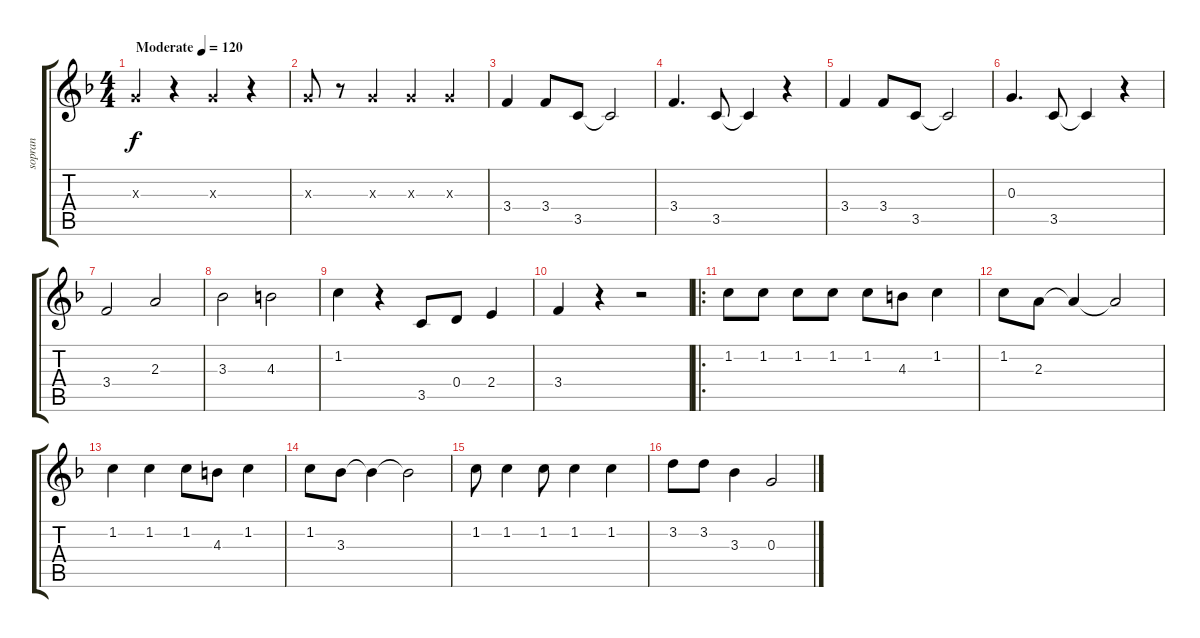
\track ("sopran" "sopran") {instrument acousticguitarsteel}
\staff {score tabs}
\tuning (E4 B3 G3 D3 A2 E2) {hide}
\ts (4 4)
\tempo (120 "Moderate")
\clef g2
\ks f
0.3{x}.4{dy f instrument acousticguitarsteel} r.4 0.3{x}.4 r.4 |
0.3{x}.8 r.8 0.3{x}.4 0.3{x}.4 0.3{x}.4 |
3.4.4 3.4.8 3.5.8 3.5{t}.2 |
3.4.4{d} 3.5.8 3.5{t}.4 r.4 |
3.4.4 3.4.8 3.5.8 3.5{t}.2 |
0.3.4{d} 3.5.8 3.5{t}.4 r.4 |
3.4.2 2.3.2 |
3.3.2 4.3.2 |
1.2.4 r.4 3.5.8 0.4.8 2.4.4 |
3.4.4 r.4 r.2 |
\ro
1.2.8 1.2.8 1.2.8 1.2.8 1.2.8 4.3.8 1.2.4 |
1.2.8 2.3.8 2.3{t}.4 2.3{t}.2 |
1.2.4 1.2.4 1.2.8 4.3.8 1.2.4 |
1.2.8 3.3.8 3.3{t}.4 3.3{t}.2 |
1.2.8 1.2.4 1.2.8 1.2.4 1.2.4 |
3.2.8 3.2.8 3.3.4 0.3.2
